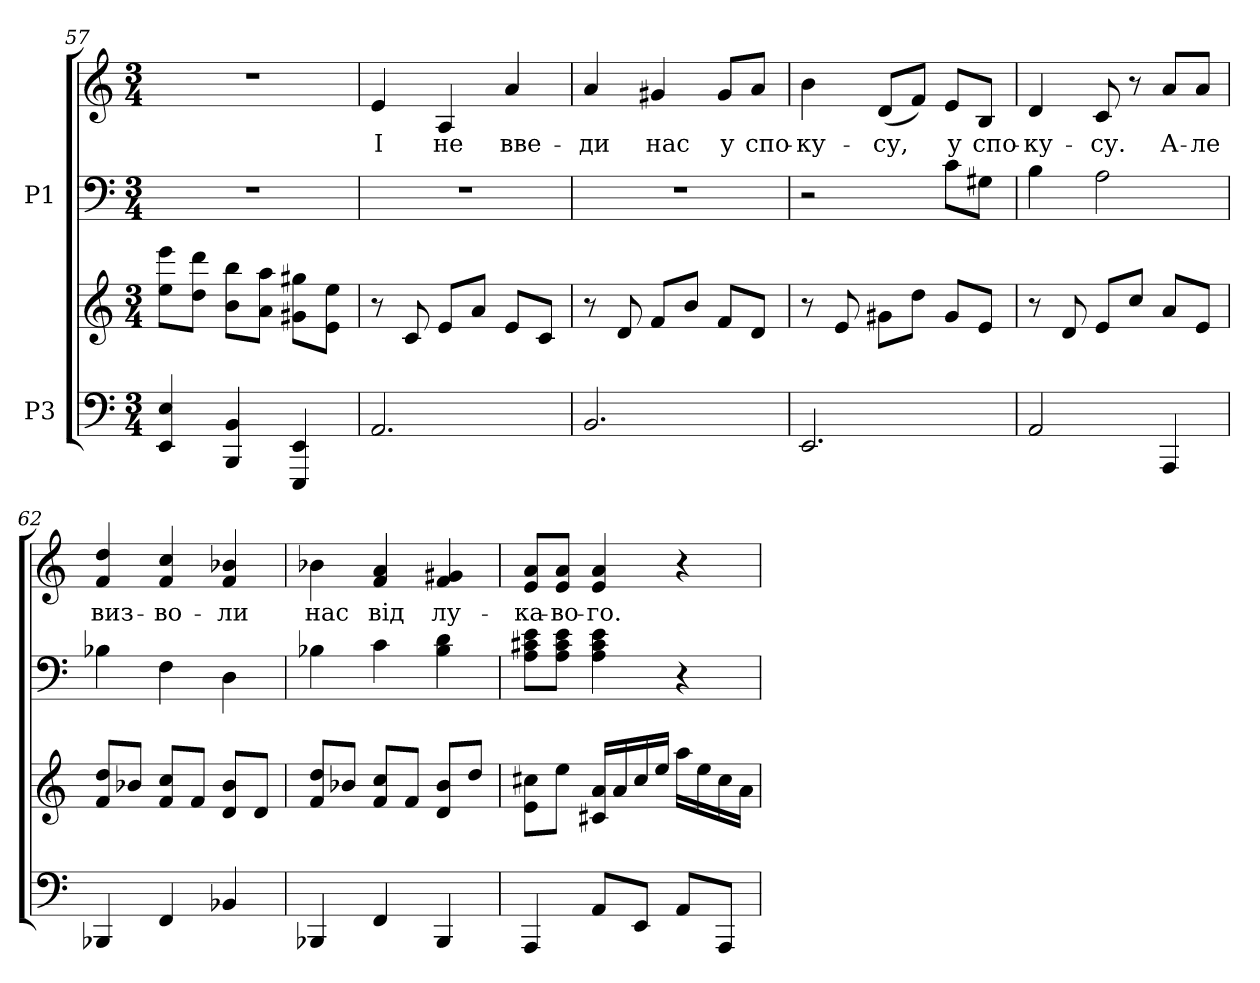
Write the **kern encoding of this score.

**kern	**kern	**kern	**kern	**text
*part2	*part2	*part1	*part1	*part1
*staff4	*staff3	*staff2	*staff1	*staff1
*I"P3	*	*I"P1	*	*
*clefF4	*clefG2	*clefF4	*clefG2	*
*k[]	*k[]	*k[]	*k[]	*
*C:	*C:	*C:	*C:	*
*M3/4	*M3/4	*M3/4	*M3/4	*
=57	=57	=57	=57	=57
!	!	!LO:N:vis=1	!LO:N:vis=1	!
4EEi/ 4Ei	8eei\ 8eeeiL	2.r	2.r	.
.	8ddi\ 8dddiJ	.	.	.
4BBBi/ 4BBi	8bi\ 8bbiL	.	.	.
.	8ai\ 8aaiJ	.	.	.
4EEEi/ 4EEi	8g#Xi\ 8gg#XiL	.	.	.
.	8ei\ 8eeiJ	.	.	.
=58	=58	=58	=58	=58
!	!	!LO:N:vis=1	!	!
!	!	!	!	!LO:LY:b:color=#000000
2.AAi/	8r	2.r	4ei/	І
.	8ci/	.	.	.
!	!	!	!	!LO:LY:b:color=#000000
.	8ei/L	.	4Ai/	не
.	8ai/J	.	.	.
!	!	!	!	!LO:LY:b:color=#000000
.	8ei/L	.	4ai/	вве-
.	8ci/J	.	.	.
=59	=59	=59	=59	=59
!	!	!LO:N:vis=1	!	!
!	!	!	!	!LO:LY:b:color=#000000
2.BBi/	8r	2.r	4ai/	-ди
.	8di/	.	.	.
!	!	!	!	!LO:LY:b:color=#000000
.	8fi/L	.	4g#Xi/	нас
.	8bi/J	.	.	.
!	!	!	!	!LO:LY:b:color=#000000
.	8fi/L	.	8g#i/L	у
!	!	!	!	!LO:LY:b:color=#000000
.	8di/J	.	8ai/J	спо-
=60	=60	=60	=60	=60
!	!	!	!	!LO:LY:b:color=#000000
2.EEi/	8r	2r	4bi\	-ку-
.	8ei/	.	.	.
!	!	!	!	!LO:LY:b:color=#000000
.	8g#Xi\L	.	(8di/L	-су,
.	8ddi\J	.	8fi/J)	.
!	!	!	!	!LO:LY:b:color=#000000
.	8g#i/L	8ci\L	8ei/L	у
!	!	!	!	!LO:LY:b:color=#000000
.	8ei/J	8G#Xi\J	8Bi/J	спо-
!!LO:LB:g=z
=61	=61	=61	=61	=61
!	!	!	!	!LO:LY:b:color=#000000
2AAi/	8r	4Bi\	4di/	-ку-
.	8di/	.	.	.
!	!	!	!	!LO:LY:b:color=#000000
.	8ei/L	2Ai\	8ci/	-су.
.	8cci/J	.	8r	.
!	!	!	!	!LO:LY:b:color=#000000
4AAAi/	8ai/L	.	8ai/L	А-
!	!	!	!	!LO:LY:b:color=#000000
.	8ei/J	.	8ai/J	-ле
=62	=62	=62	=62	=62
!	!	!	!	!LO:LY:b:color=#000000
4BBB-Xi/	8fi/ 8ddiL	4B-Xi\	4fi/ 4ddi	виз-
.	8b-Xi/J	.	.	.
!	!	!	!	!LO:LY:b:color=#000000
4FFi/	8fi/ 8cciL	4Fi\	4fi/ 4cci	-во-
.	8fi/J	.	.	.
!	!	!	!	!LO:LY:b:color=#000000
4BB-Xi/	8di/ 8b-iL	4Di\	4fi/ 4b-Xi	-ли
.	8di/J	.	.	.
=63	=63	=63	=63	=63
!	!	!	!	!LO:LY:b:color=#000000
4BBB-Xi/	8fi/ 8ddiL	4B-Xi\	4b-Xi\	нас
.	8b-Xi/J	.	.	.
!	!	!	!	!LO:LY:b:color=#000000
4FFi/	8fi/ 8cciL	4ci\	4fi/ 4ai	від
.	8fi/J	.	.	.
!	!	!	!	!LO:LY:b:color=#000000
4BBB-i/	8di/ 8b-iL	4B-i\ 4di	4fi/ 4g#Xi	лу-
.	8ddi/J	.	.	.
=64	=64	=64	=64	=64
!	!	!	!	!LO:LY:b:color=#000000
4AAAi/	8ei\ 8cc#XiL	8Ai\ 8c#Xi 8eiL	8ei/ 8aiL	-ка-
!	!	!	!	!LO:LY:b:color=#000000
.	8eei\J	8Ai\ 8c#i 8eiJ	8ei/ 8aiJ	-во-
!	!	!	!	!LO:LY:b:color=#000000
8AAi/L	16c#Xi/ 16aiLL	4Ai\ 4c#i 4ei	4ei/ 4ai	-го.
.	16ai/	.	.	.
8EEi/J	16cc#i/	.	.	.
.	16eei/JJ	.	.	.
8AAi/L	16aai\LL	4r	4r	.
.	16eei\	.	.	.
8AAAi/J	16cc#i\	.	.	.
.	16ai\JJ	.	.	.
=	=	=	=	=
*-	*-	*-	*-	*-
